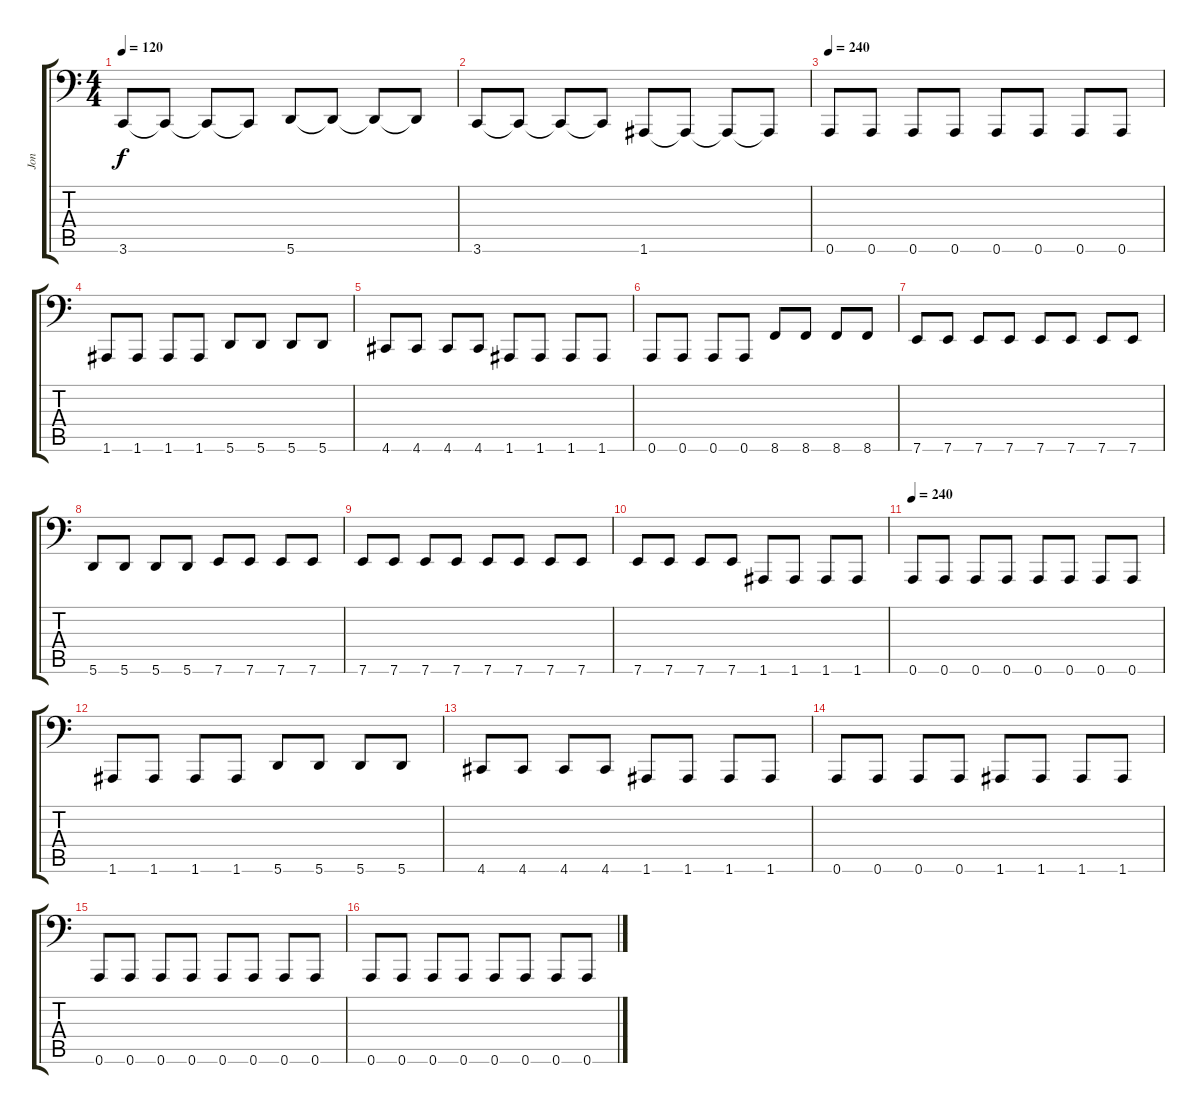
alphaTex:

\track ("Jon" "Jon") {instrument electricbasspick}
\staff {score tabs}
\tuning (B2 Gb2 D2 A1 E1 A0) {hide}
\ts (4 4)
\tempo 120
\clef f4
\ks c
3.6.8{dy f} 3.6{t}.8 3.6{t}.8 3.6{t}.8 5.6.8 5.6{t}.8 5.6{t}.8 5.6{t}.8 |
3.6.8 3.6{t}.8 3.6{t}.8 3.6{t}.8 1.6.8 1.6{t}.8 1.6{t}.8 1.6{t}.8 |
\tempo 240
0.6.8 0.6.8 0.6.8 0.6.8 0.6.8 0.6.8 0.6.8 0.6.8 |
1.6.8 1.6.8 1.6.8 1.6.8 5.6.8 5.6.8 5.6.8 5.6.8 |
4.6.8 4.6.8 4.6.8 4.6.8 1.6.8 1.6.8 1.6.8 1.6.8 |
0.6.8 0.6.8 0.6.8 0.6.8 8.6.8 8.6.8 8.6.8 8.6.8 |
7.6.8 7.6.8 7.6.8 7.6.8 7.6.8 7.6.8 7.6.8 7.6.8 |
5.6.8 5.6.8 5.6.8 5.6.8 7.6.8 7.6.8 7.6.8 7.6.8 |
7.6.8 7.6.8 7.6.8 7.6.8 7.6.8 7.6.8 7.6.8 7.6.8 |
7.6.8 7.6.8 7.6.8 7.6.8 1.6.8 1.6.8 1.6.8 1.6.8 |
\tempo 240
0.6.8 0.6.8 0.6.8 0.6.8 0.6.8 0.6.8 0.6.8 0.6.8 |
1.6.8 1.6.8 1.6.8 1.6.8 5.6.8 5.6.8 5.6.8 5.6.8 |
4.6.8 4.6.8 4.6.8 4.6.8 1.6.8 1.6.8 1.6.8 1.6.8 |
0.6.8 0.6.8 0.6.8 0.6.8 1.6.8 1.6.8 1.6.8 1.6.8 |
0.6.8 0.6.8 0.6.8 0.6.8 0.6.8 0.6.8 0.6.8 0.6.8 |
0.6.8 0.6.8 0.6.8 0.6.8 0.6.8 0.6.8 0.6.8 0.6.8
